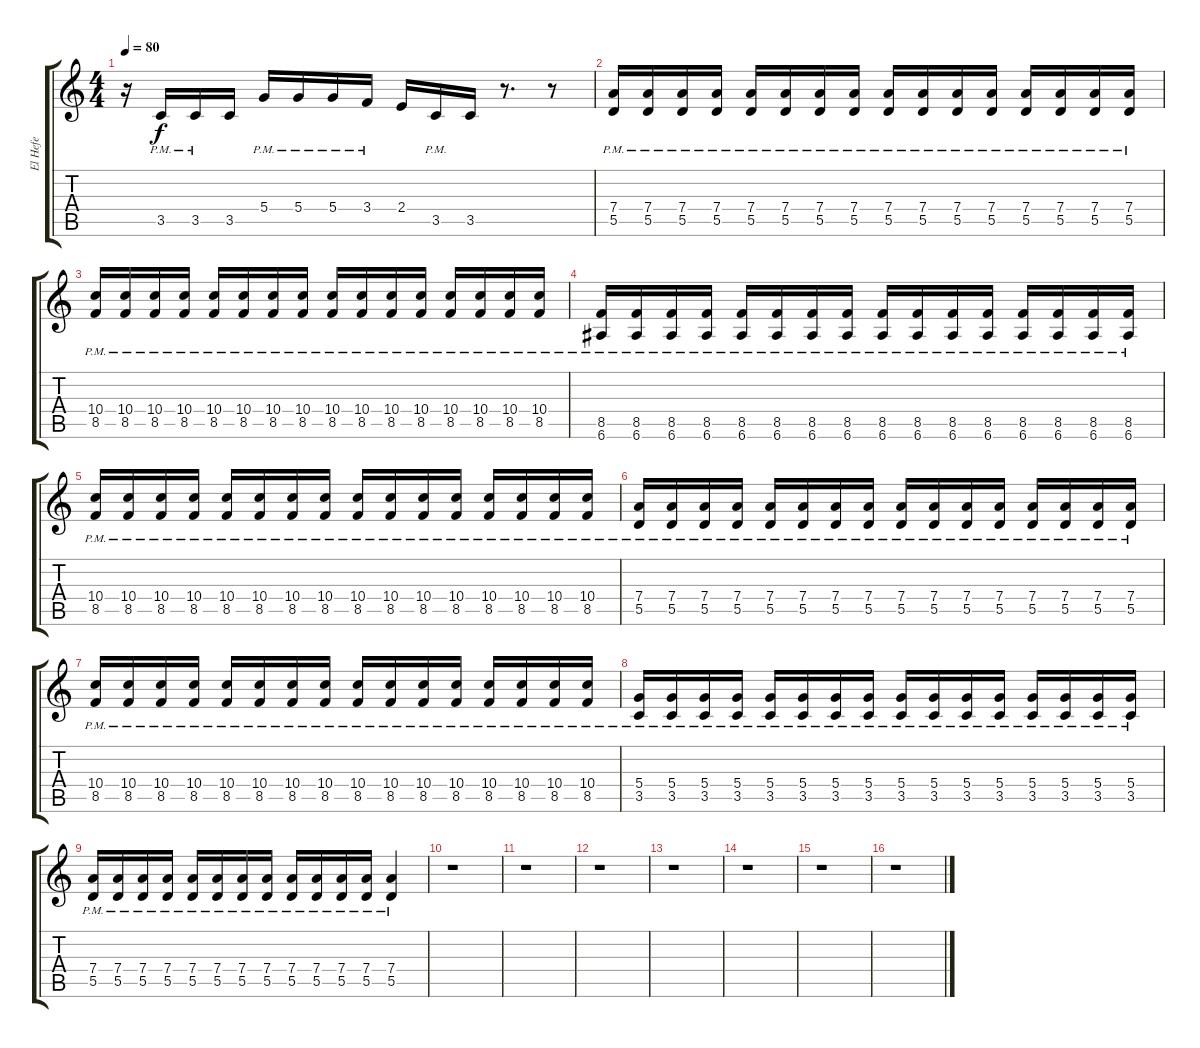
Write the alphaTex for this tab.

\track ("El Hefe" "El Hefe") {instrument overdrivenguitar}
\staff {score tabs}
\tuning (E4 B3 G3 D3 A2 E2) {hide}
\ts (4 4)
\tempo 80
\clef g2
\ks c
r.16{dy f} 3.5{pm}.16 3.5{pm}.16 3.5.16 5.4{pm}.16 5.4{pm}.16 5.4{pm}.16 3.4{pm}.16 2.4.16 3.5{pm}.16 3.5.16 r.8{d} r.8 |
(7.4{pm} 5.5{pm}).16 (7.4{pm} 5.5{pm}).16 (7.4{pm} 5.5{pm}).16 (7.4{pm} 5.5{pm}).16 (7.4{pm} 5.5{pm}).16 (7.4{pm} 5.5{pm}).16 (7.4{pm} 5.5{pm}).16 (7.4{pm} 5.5{pm}).16 (7.4{pm} 5.5{pm}).16 (7.4{pm} 5.5{pm}).16 (7.4{pm} 5.5{pm}).16 (7.4{pm} 5.5{pm}).16 (7.4{pm} 5.5{pm}).16 (7.4{pm} 5.5{pm}).16 (7.4{pm} 5.5{pm}).16 (7.4{pm} 5.5{pm}).16 |
(10.4{pm} 8.5{pm}).16 (10.4{pm} 8.5{pm}).16 (10.4{pm} 8.5{pm}).16 (10.4{pm} 8.5{pm}).16 (10.4{pm} 8.5{pm}).16 (10.4{pm} 8.5{pm}).16 (10.4{pm} 8.5{pm}).16 (10.4{pm} 8.5{pm}).16 (10.4{pm} 8.5{pm}).16 (10.4{pm} 8.5{pm}).16 (10.4{pm} 8.5{pm}).16 (10.4{pm} 8.5{pm}).16 (10.4{pm} 8.5{pm}).16 (10.4{pm} 8.5{pm}).16 (10.4{pm} 8.5{pm}).16 (10.4{pm} 8.5{pm}).16 |
(8.5{pm} 6.6{pm}).16 (8.5{pm} 6.6{pm}).16 (8.5{pm} 6.6{pm}).16 (8.5{pm} 6.6{pm}).16 (8.5{pm} 6.6{pm}).16 (8.5{pm} 6.6{pm}).16 (8.5{pm} 6.6{pm}).16 (8.5{pm} 6.6{pm}).16 (8.5{pm} 6.6{pm}).16 (8.5{pm} 6.6{pm}).16 (8.5{pm} 6.6{pm}).16 (8.5{pm} 6.6{pm}).16 (8.5{pm} 6.6{pm}).16 (8.5{pm} 6.6{pm}).16 (8.5{pm} 6.6{pm}).16 (8.5{pm} 6.6{pm}).16 |
(10.4{pm} 8.5{pm}).16 (10.4{pm} 8.5{pm}).16 (10.4{pm} 8.5{pm}).16 (10.4{pm} 8.5{pm}).16 (10.4{pm} 8.5{pm}).16 (10.4{pm} 8.5{pm}).16 (10.4{pm} 8.5{pm}).16 (10.4{pm} 8.5{pm}).16 (10.4{pm} 8.5{pm}).16 (10.4{pm} 8.5{pm}).16 (10.4{pm} 8.5{pm}).16 (10.4{pm} 8.5{pm}).16 (10.4{pm} 8.5{pm}).16 (10.4{pm} 8.5{pm}).16 (10.4{pm} 8.5{pm}).16 (10.4{pm} 8.5{pm}).16 |
(7.4{pm} 5.5{pm}).16 (7.4{pm} 5.5{pm}).16 (7.4{pm} 5.5{pm}).16 (7.4{pm} 5.5{pm}).16 (7.4{pm} 5.5{pm}).16 (7.4{pm} 5.5{pm}).16 (7.4{pm} 5.5{pm}).16 (7.4{pm} 5.5{pm}).16 (7.4{pm} 5.5{pm}).16 (7.4{pm} 5.5{pm}).16 (7.4{pm} 5.5{pm}).16 (7.4{pm} 5.5{pm}).16 (7.4{pm} 5.5{pm}).16 (7.4{pm} 5.5{pm}).16 (7.4{pm} 5.5{pm}).16 (7.4{pm} 5.5{pm}).16 |
(10.4{pm} 8.5{pm}).16 (10.4{pm} 8.5{pm}).16 (10.4{pm} 8.5{pm}).16 (10.4{pm} 8.5{pm}).16 (10.4{pm} 8.5{pm}).16 (10.4{pm} 8.5{pm}).16 (10.4{pm} 8.5{pm}).16 (10.4{pm} 8.5{pm}).16 (10.4{pm} 8.5{pm}).16 (10.4{pm} 8.5{pm}).16 (10.4{pm} 8.5{pm}).16 (10.4{pm} 8.5{pm}).16 (10.4{pm} 8.5{pm}).16 (10.4{pm} 8.5{pm}).16 (10.4{pm} 8.5{pm}).16 (10.4{pm} 8.5{pm}).16 |
(5.4{pm} 3.5{pm}).16 (5.4{pm} 3.5{pm}).16 (5.4{pm} 3.5{pm}).16 (5.4{pm} 3.5{pm}).16 (5.4{pm} 3.5{pm}).16 (5.4{pm} 3.5{pm}).16 (5.4{pm} 3.5{pm}).16 (5.4{pm} 3.5{pm}).16 (5.4{pm} 3.5{pm}).16 (5.4{pm} 3.5{pm}).16 (5.4{pm} 3.5{pm}).16 (5.4{pm} 3.5{pm}).16 (5.4{pm} 3.5{pm}).16 (5.4{pm} 3.5{pm}).16 (5.4{pm} 3.5{pm}).16 (5.4{pm} 3.5{pm}).16 |
(7.4{pm} 5.5{pm}).16 (7.4{pm} 5.5{pm}).16 (7.4{pm} 5.5{pm}).16 (7.4{pm} 5.5{pm}).16 (7.4{pm} 5.5{pm}).16 (7.4{pm} 5.5{pm}).16 (7.4{pm} 5.5{pm}).16 (7.4{pm} 5.5{pm}).16 (7.4{pm} 5.5{pm}).16 (7.4{pm} 5.5{pm}).16 (7.4{pm} 5.5{pm}).16 (7.4{pm} 5.5{pm}).16 (7.4{pm} 5.5{pm}).4 |
r.1 |
r.1 |
r.1 |
r.1 |
r.1 |
r.1 |
r.1
